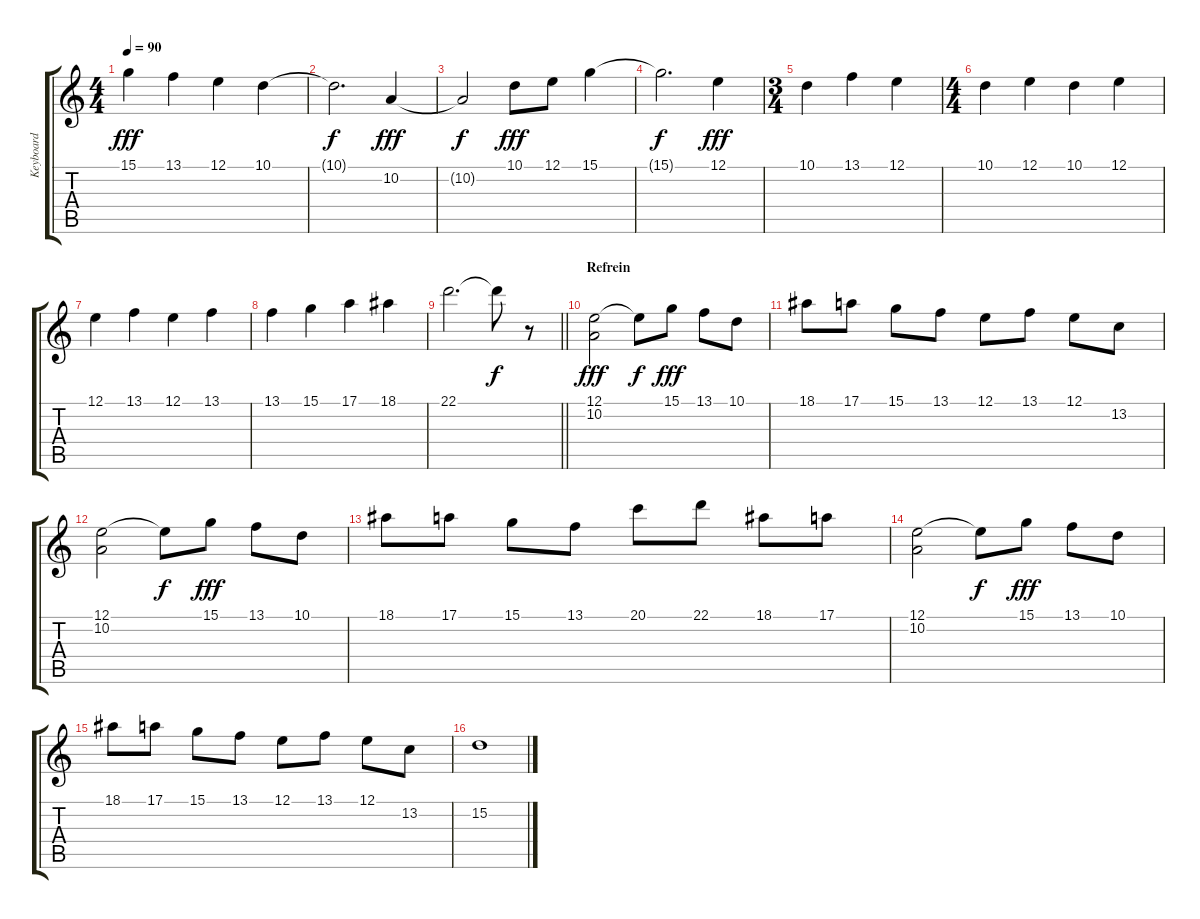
\track ("Keyboard" "Keyboard") {instrument stringensemble2}
\staff {score tabs}
\tuning (E4 B3 G3 D3 A2 E2) {hide}
\ts (4 4)
\tempo 90
\clef g2
\ks c
15.1.4{dy fff volume 11 instrument stringensemble2} 13.1.4 12.1.4 10.1.4 |
10.1{t}.2{d dy f} 10.2.4{dy fff} |
10.2{t}.2{dy f} 10.1.8{dy fff} 12.1.8 15.1.4 |
15.1{t}.2{d dy f} 12.1.4{dy fff} |
\ts (3 4)
10.1.4 13.1.4 12.1.4 |
\ts (4 4)
10.1.4 12.1.4 10.1.4 12.1.4 |
12.1.4 13.1.4 12.1.4 13.1.4 |
13.1.4 15.1.4 17.1.4 18.1.4 |
\barLineRight lightlight
22.1.2{d} 22.1{t}.8{dy f} r.8 |
\section ("" "Refrein")
(12.1 10.2).2{dy fff volume 11 instrument stringensemble2} 12.1{t}.8{dy f volume 12 instrument stringensemble1} 15.1.8{dy fff} 13.1.8 10.1.8{volume 12 instrument churchorgan} |
18.1.8 17.1.8 15.1.8 13.1.8 12.1.8 13.1.8 12.1.8 13.2.8 |
(12.1 10.2).2{volume 11 instrument stringensemble2} 12.1{t}.8{dy f volume 12 instrument stringensemble1} 15.1.8{dy fff} 13.1.8 10.1.8{volume 12 instrument churchorgan} |
18.1.8 17.1.8 15.1.8 13.1.8 20.1.8 22.1.8 18.1.8 17.1.8 |
(12.1 10.2).2{volume 11 instrument stringensemble2} 12.1{t}.8{dy f volume 12 instrument stringensemble1} 15.1.8{dy fff} 13.1.8 10.1.8{volume 12 instrument churchorgan} |
18.1.8 17.1.8 15.1.8 13.1.8 12.1.8 13.1.8 12.1.8 13.2.8 |
15.2.1
